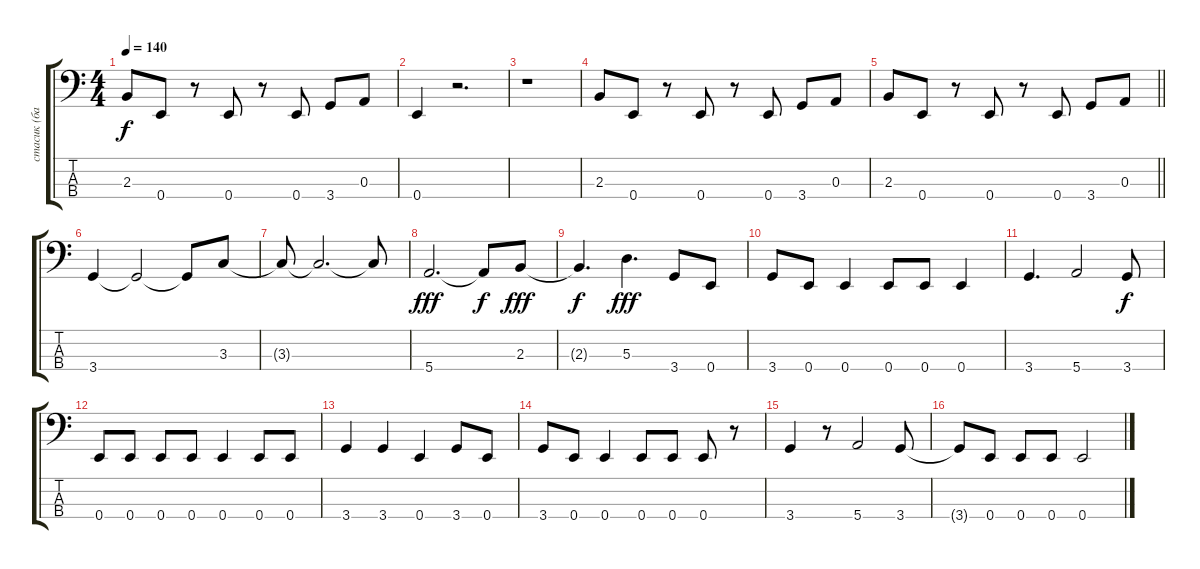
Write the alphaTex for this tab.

\track ("стасик (бас)" "стасик (ба") {instrument electricbasspick}
\staff {score tabs}
\tuning (G2 D2 A1 E1) {hide}
\ts (4 4)
\tempo 140
\clef f4
\ks c
2.3.8{dy f} 0.4.8 r.8 0.4.8 r.8 0.4.8 3.4.8 0.3.8 |
0.4.4 r.2{d} |
r.1 |
2.3.8 0.4.8 r.8 0.4.8 r.8 0.4.8 3.4.8 0.3.8 |
\barLineRight lightlight
2.3.8 0.4.8 r.8 0.4.8 r.8 0.4.8 3.4.8 0.3.8 |
3.4.4 3.4{t}.2 3.4{t}.8 3.3.8 |
3.3{t}.8 3.3{t}.2{d} 3.3{t}.8 |
5.4.2{d dy fff} 5.4{t}.8{dy f} 2.3.8{dy fff} |
2.3{t}.4{d dy f} 5.3.4{d dy fff} 3.4.8 0.4.8 |
3.4.8 0.4.8 0.4.4 0.4.8 0.4.8 0.4.4 |
3.4.4{d} 5.4.2 3.4.8{dy f} |
0.4.8 0.4.8 0.4.8 0.4.8 0.4.4 0.4.8 0.4.8 |
3.4.4 3.4.4 0.4.4 3.4.8 0.4.8 |
3.4.8 0.4.8 0.4.4 0.4.8 0.4.8 0.4.8 r.8 |
3.4.4 r.8 5.4.2 3.4.8 |
3.4{t}.8 0.4.8 0.4.8 0.4.8 0.4.2
